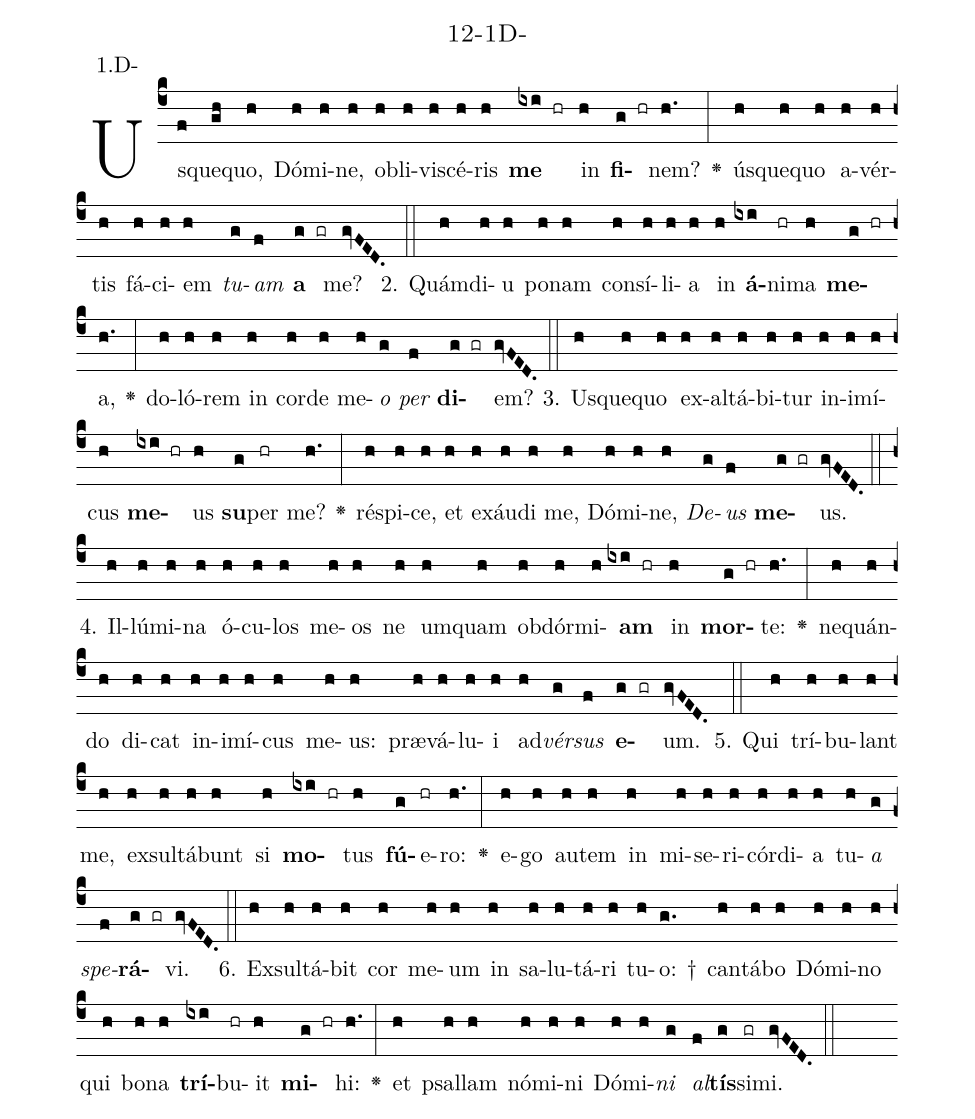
name: 12-1D-;
annotation: 1.D-;
%%
(c4)Us(f)que(gh)quo,(h) Dó(h)mi(h)ne,(h) ob(h)li(h)vi(h)scé(h)ris(h) <b>me</b>(ixi hr) in(h) <b>fi</b>(g hr)nem?(h.) <v>\greheightstar</v>(:) ús(h)que(h)quo(h) a(h)vér(h)tis(h) fá(h)ci(h)em(h) <i>tu</i>(g)<i>am</i>(f) <b>a</b>(g gr) me?(gvFED.) (::)
2. Quám(h)di(h)u(h) po(h)nam(h) con(h)sí(h)li(h)a(h) in(h) <b>á</b>(ixi)ni(hr)ma(h) <b>me</b>(g hr)a,(h.) <v>\greheightstar</v>(:) do(h)ló(h)rem(h) in(h) cor(h)de(h) me(h)<i>o</i>(g) <i>per</i>(f) <b>di</b>(g gr)em?(gvFED.) (::)
3. Us(h)que(h)quo(h) ex(h)al(h)tá(h)bi(h)tur(h) in(h)i(h)mí(h)cus(h) <b>me</b>(ixi hr)us(h) <b>su</b>(g)per(hr) me?(h.) <v>\greheightstar</v>(:) ré(h)spi(h)ce,(h) et(h) ex(h)áu(h)di(h) me,(h) Dó(h)mi(h)ne,(h) <i>De</i>(g)<i>us</i>(f) <b>me</b>(g gr)us.(gvFED.) (::)
4. Il(h)lú(h)mi(h)na(h) ó(h)cu(h)los(h) me(h)os(h) ne(h) um(h)quam(h) ob(h)dór(h)mi(h)<b>am</b>(ixi hr) in(h) <b>mor</b>(g hr)te:(h.) <v>\greheightstar</v>(:) ne(h)quán(h)do(h) di(h)cat(h) in(h)i(h)mí(h)cus(h) me(h)us:(h) præ(h)vá(h)lu(h)i(h) ad(h)<i>vér</i>(g)<i>sus</i>(f) <b>e</b>(g gr)um.(gvFED.) (::)
5. Qui(h) trí(h)bu(h)lant(h) me,(h) ex(h)sul(h)tá(h)bunt(h) si(h) <b>mo</b>(ixi hr)tus(h) <b>fú</b>(g)e(hr)ro:(h.) <v>\greheightstar</v>(:) e(h)go(h) au(h)tem(h) in(h) mi(h)se(h)ri(h)cór(h)di(h)a(h) tu(h)<i>a</i>(g) <i>spe</i>(f)<b>rá</b>(g gr)vi.(gvFED.) (::)
6. Ex(h)sul(h)tá(h)bit(h) cor(h) me(h)um(h) in(h) sa(h)lu(h)tá(h)ri(h) tu(h)o: †(g.) can(h)tá(h)bo(h) Dó(h)mi(h)no(h) qui(h) bo(h)na(h) <b>trí</b>(ixi)bu(hr)it(h) <b>mi</b>(g hr)hi:(h.) <v>\greheightstar</v>(:) et(h) psal(h)lam(h) nó(h)mi(h)ni(h) Dó(h)mi(h)<i>ni</i>(g) <i>al</i>(f)<b>tís</b>(g)si(gr)mi.(gvFED.) (::)
